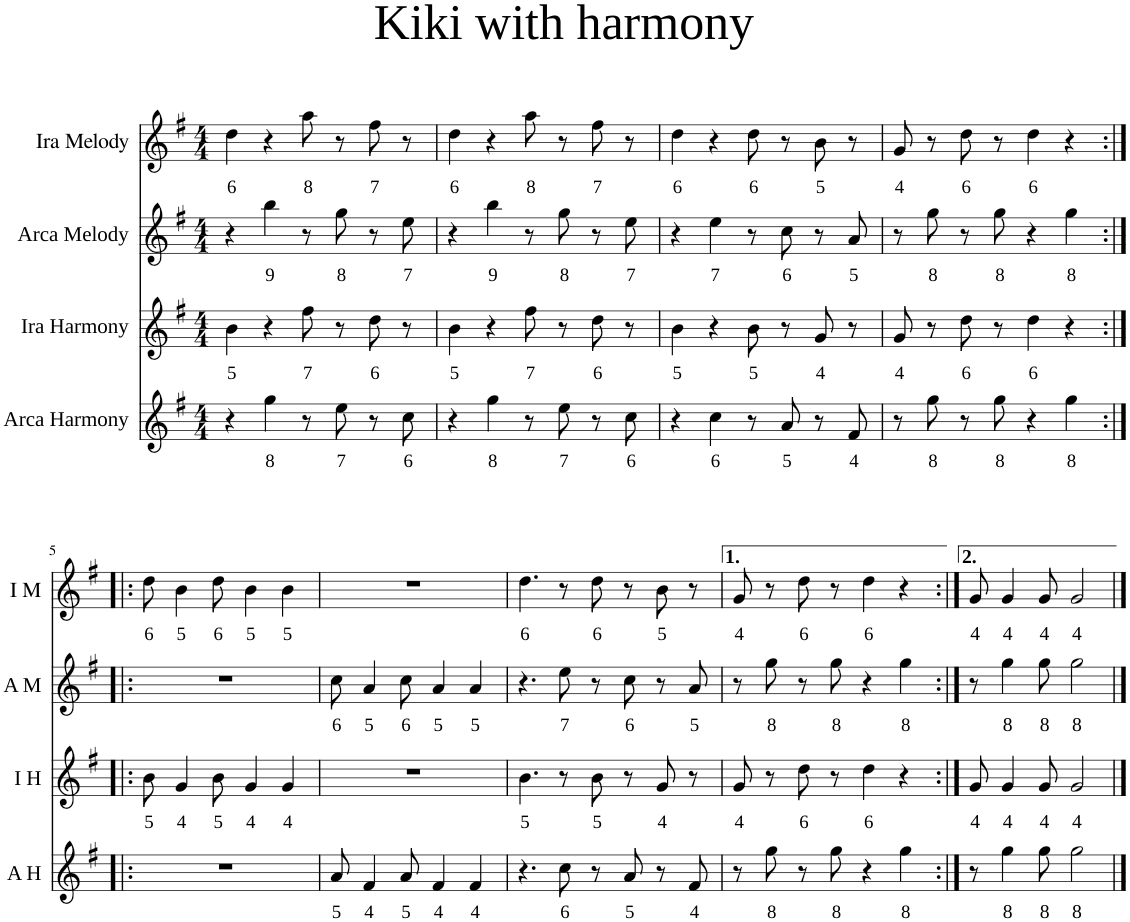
**kern	**text	**kern	**text	**kern	**text	**kern	**text
*part4	*part4	*part3	*part3	*part2	*part2	*part1	*part1
*staff4	*staff4	*staff3	*staff3	*staff2	*staff2	*staff1	*staff1
*I"Arca Harmony	*	*I"Ira Harmony	*	*I"Arca Melody	*	*I"Ira Melody	*
*I'A H	*	*I'I H	*	*I'A M	*	*I'I M	*
*clefG2	*	*clefG2	*	*clefG2	*	*clefG2	*
*k[f#]	*	*k[f#]	*	*k[f#]	*	*k[f#]	*
*M4/4	*	*M4/4	*	*M4/4	*	*M4/4	*
=1	=1	=1	=1	=1	=1	=1	=1
!	!	!	!LO:LY:b	!	!	!	!LO:LY:b
4r	.	4b\	5	4r	.	4dd\	6
!	!LO:LY:b	!	!	!	!LO:LY:b	!	!
4gg\	8	4r	.	4bb\	9	4r	.
!	!	!	!LO:LY:b	!	!	!	!LO:LY:b
8r	.	8ff#\	7	8r	.	8aa\	8
!	!LO:LY:b	!	!	!	!LO:LY:b	!	!
8ee\	7	8r	.	8gg\	8	8r	.
!	!	!	!LO:LY:b	!	!	!	!LO:LY:b
8r	.	8dd\	6	8r	.	8ff#\	7
!	!LO:LY:b	!	!	!	!LO:LY:b	!	!
8cc\	6	8r	.	8ee\	7	8r	.
=2	=2	=2	=2	=2	=2	=2	=2
!	!	!	!LO:LY:b	!	!	!	!LO:LY:b
4r	.	4b\	5	4r	.	4dd\	6
!	!LO:LY:b	!	!	!	!LO:LY:b	!	!
4gg\	8	4r	.	4bb\	9	4r	.
!	!	!	!LO:LY:b	!	!	!	!LO:LY:b
8r	.	8ff#\	7	8r	.	8aa\	8
!	!LO:LY:b	!	!	!	!LO:LY:b	!	!
8ee\	7	8r	.	8gg\	8	8r	.
!	!	!	!LO:LY:b	!	!	!	!LO:LY:b
8r	.	8dd\	6	8r	.	8ff#\	7
!	!LO:LY:b	!	!	!	!LO:LY:b	!	!
8cc\	6	8r	.	8ee\	7	8r	.
=3	=3	=3	=3	=3	=3	=3	=3
!	!	!	!LO:LY:b	!	!	!	!LO:LY:b
4r	.	4b\	5	4r	.	4dd\	6
!	!LO:LY:b	!	!	!	!LO:LY:b	!	!
4cc\	6	4r	.	4ee\	7	4r	.
!	!	!	!LO:LY:b	!	!	!	!LO:LY:b
8r	.	8b\	5	8r	.	8dd\	6
!	!LO:LY:b	!	!	!	!LO:LY:b	!	!
8a/	5	8r	.	8cc\	6	8r	.
!	!	!	!LO:LY:b	!	!	!	!LO:LY:b
8r	.	8g/	4	8r	.	8b\	5
!	!LO:LY:b	!	!	!	!LO:LY:b	!	!
8f#/	4	8r	.	8a/	5	8r	.
=4	=4	=4	=4	=4	=4	=4	=4
!	!	!	!LO:LY:b	!	!	!	!LO:LY:b
8r	.	8g/	4	8r	.	8g/	4
!	!LO:LY:b	!	!	!	!LO:LY:b	!	!
8gg\	8	8r	.	8gg\	8	8r	.
!	!	!	!LO:LY:b	!	!	!	!LO:LY:b
8r	.	8dd\	6	8r	.	8dd\	6
!	!LO:LY:b	!	!	!	!LO:LY:b	!	!
8gg\	8	8r	.	8gg\	8	8r	.
!	!	!	!LO:LY:b	!	!	!	!LO:LY:b
4r	.	4dd\	6	4r	.	4dd\	6
!	!LO:LY:b	!	!	!	!LO:LY:b	!	!
4gg\	8	4r	.	4gg\	8	4r	.
!!LO:LB:g=z
=5:|!|:	=5:|!|:	=5:|!|:	=5:|!|:	=5:|!|:	=5:|!|:	=5:|!|:	=5:|!|:
!	!	!	!LO:LY:b	!	!	!	!LO:LY:b
1r	.	8b\	5	1r	.	8dd\	6
!	!	!	!LO:LY:b	!	!	!	!LO:LY:b
.	.	4g/	4	.	.	4b\	5
!	!	!	!LO:LY:b	!	!	!	!LO:LY:b
.	.	8b\	5	.	.	8dd\	6
!	!	!	!LO:LY:b	!	!	!	!LO:LY:b
.	.	4g/	4	.	.	4b\	5
!	!	!	!LO:LY:b	!	!	!	!LO:LY:b
.	.	4g/	4	.	.	4b\	5
=6	=6	=6	=6	=6	=6	=6	=6
!	!LO:LY:b	!	!	!	!LO:LY:b	!	!
8a/	5	1r	.	8cc\	6	1r	.
!	!LO:LY:b	!	!	!	!LO:LY:b	!	!
4f#/	4	.	.	4a/	5	.	.
!	!LO:LY:b	!	!	!	!LO:LY:b	!	!
8a/	5	.	.	8cc\	6	.	.
!	!LO:LY:b	!	!	!	!LO:LY:b	!	!
4f#/	4	.	.	4a/	5	.	.
!	!LO:LY:b	!	!	!	!LO:LY:b	!	!
4f#/	4	.	.	4a/	5	.	.
=7	=7	=7	=7	=7	=7	=7	=7
!	!	!	!LO:LY:b	!	!	!	!LO:LY:b
4.r	.	4.b\	5	4.r	.	4.dd\	6
!	!LO:LY:b	!	!	!	!LO:LY:b	!	!
8cc\	6	8r	.	8ee\	7	8r	.
!	!	!	!LO:LY:b	!	!	!	!LO:LY:b
8r	.	8b\	5	8r	.	8dd\	6
!	!LO:LY:b	!	!	!	!LO:LY:b	!	!
8a/	5	8r	.	8cc\	6	8r	.
!	!	!	!LO:LY:b	!	!	!	!LO:LY:b
8r	.	8g/	4	8r	.	8b\	5
!	!LO:LY:b	!	!	!	!LO:LY:b	!	!
8f#/	4	8r	.	8a/	5	8r	.
=8	=8	=8	=8	=8	=8	=8	=8
!	!	!	!LO:LY:b	!	!	!	!LO:LY:b
8r	.	8g/	4	8r	.	8g/	4
!	!LO:LY:b	!	!	!	!LO:LY:b	!	!
8gg\	8	8r	.	8gg\	8	8r	.
!	!	!	!LO:LY:b	!	!	!	!LO:LY:b
8r	.	8dd\	6	8r	.	8dd\	6
!	!LO:LY:b	!	!	!	!LO:LY:b	!	!
8gg\	8	8r	.	8gg\	8	8r	.
!	!	!	!LO:LY:b	!	!	!	!LO:LY:b
4r	.	4dd\	6	4r	.	4dd\	6
!	!LO:LY:b	!	!	!	!LO:LY:b	!	!
4gg\	8	4r	.	4gg\	8	4r	.
=9:|!	=9:|!	=9:|!	=9:|!	=9:|!	=9:|!	=9:|!	=9:|!
!	!	!	!LO:LY:b	!	!	!	!LO:LY:b
8r	.	8g/	4	8r	.	8g/	4
!	!LO:LY:b	!	!LO:LY:b	!	!LO:LY:b	!	!LO:LY:b
4gg\	8	4g/	4	4gg\	8	4g/	4
!	!LO:LY:b	!	!LO:LY:b	!	!LO:LY:b	!	!LO:LY:b
8gg\	8	8g/	4	8gg\	8	8g/	4
!	!LO:LY:b	!	!LO:LY:b	!	!LO:LY:b	!	!LO:LY:b
2gg\	8	2g/	4	2gg\	8	2g/	4
==	==	==	==	==	==	==	==
*-	*-	*-	*-	*-	*-	*-	*-
